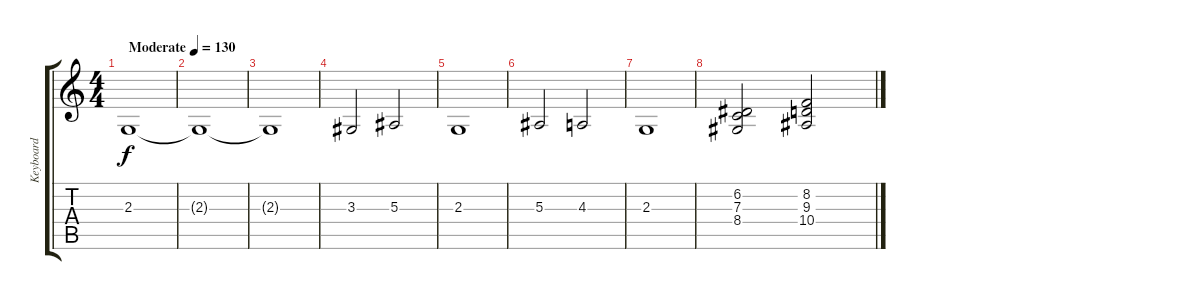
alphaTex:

\track ("Keyboard" "Keyboard") {instrument choiraahs}
\staff {score tabs}
\tuning (D4 A3 F3 C3 G2 C2) {hide}
\ts (4 4)
\tempo (130 "Moderate")
\clef g2
\ks c
2.3.1{dy f instrument choiraahs} |
2.3{t}.1 |
2.3{t}.1 |
3.3.2 5.3.2 |
2.3.1 |
5.3.2 4.3.2 |
2.3.1 |
(6.2 7.3 8.4).2 (8.2 9.3 10.4).2
